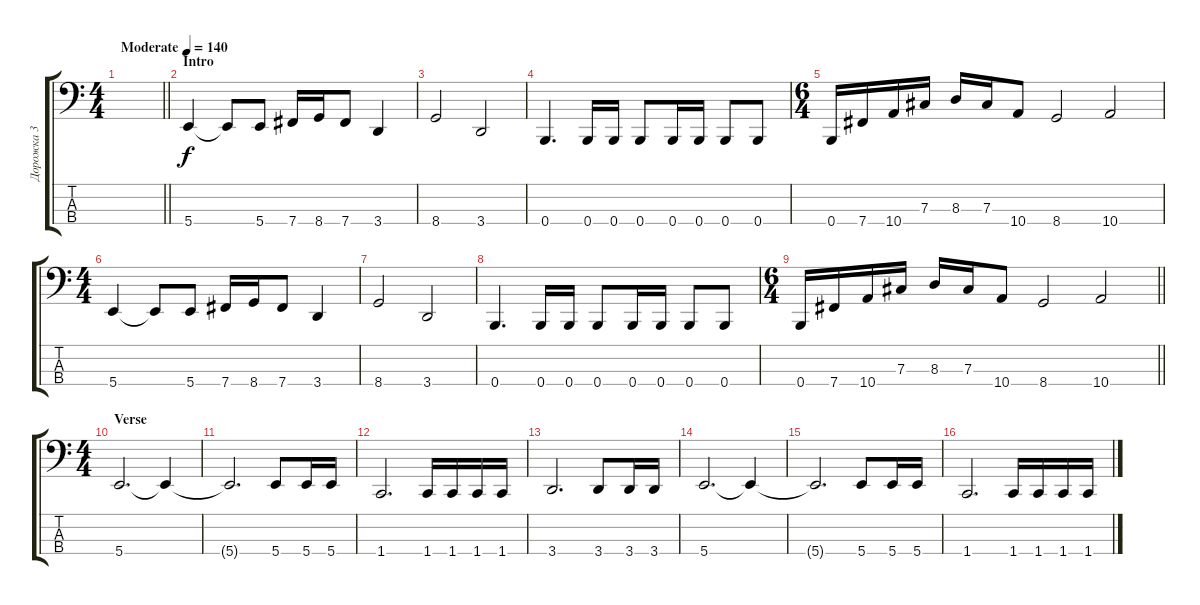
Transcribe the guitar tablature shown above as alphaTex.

\track ("Дорожка 3" "Дорожка 3") {instrument electricbassfinger}
\staff {score tabs}
\tuning (E2 B1 Gb1 B0) {hide}
\ts (4 4)
\tempo (140 "Moderate")
\clef f4
\barLineRight lightlight
\ks c
|
\section ("" "Intro")
5.4.4 5.4{t}.8 5.4.8 7.4.16 8.4.16 7.4.8 3.4.4 |
8.4.2 3.4.2 |
0.4.4{d} 0.4.16 0.4.16 0.4.8 0.4.16 0.4.16 0.4.8 0.4.8 |
\ts (6 4)
0.4.16 7.4.16 10.4.16 7.3.16 8.3.16 7.3.16 10.4.8 8.4.2 10.4.2 |
\ts (4 4)
5.4.4 5.4{t}.8 5.4.8 7.4.16 8.4.16 7.4.8 3.4.4 |
8.4.2 3.4.2 |
0.4.4{d} 0.4.16 0.4.16 0.4.8 0.4.16 0.4.16 0.4.8 0.4.8 |
\ts (6 4)
\barLineRight lightlight
0.4.16 7.4.16 10.4.16 7.3.16 8.3.16 7.3.16 10.4.8 8.4.2 10.4.2 |
\ts (4 4)
\section ("" "Verse")
5.4.2{d} 5.4{t}.4 |
5.4{t}.2{d} 5.4.8 5.4.16 5.4.16 |
1.4.2{d} 1.4.16 1.4.16 1.4.16 1.4.16 |
3.4.2{d} 3.4.8 3.4.16 3.4.16 |
5.4.2{d} 5.4{t}.4 |
5.4{t}.2{d} 5.4.8 5.4.16 5.4.16 |
1.4.2{d} 1.4.16 1.4.16 1.4.16 1.4.16
